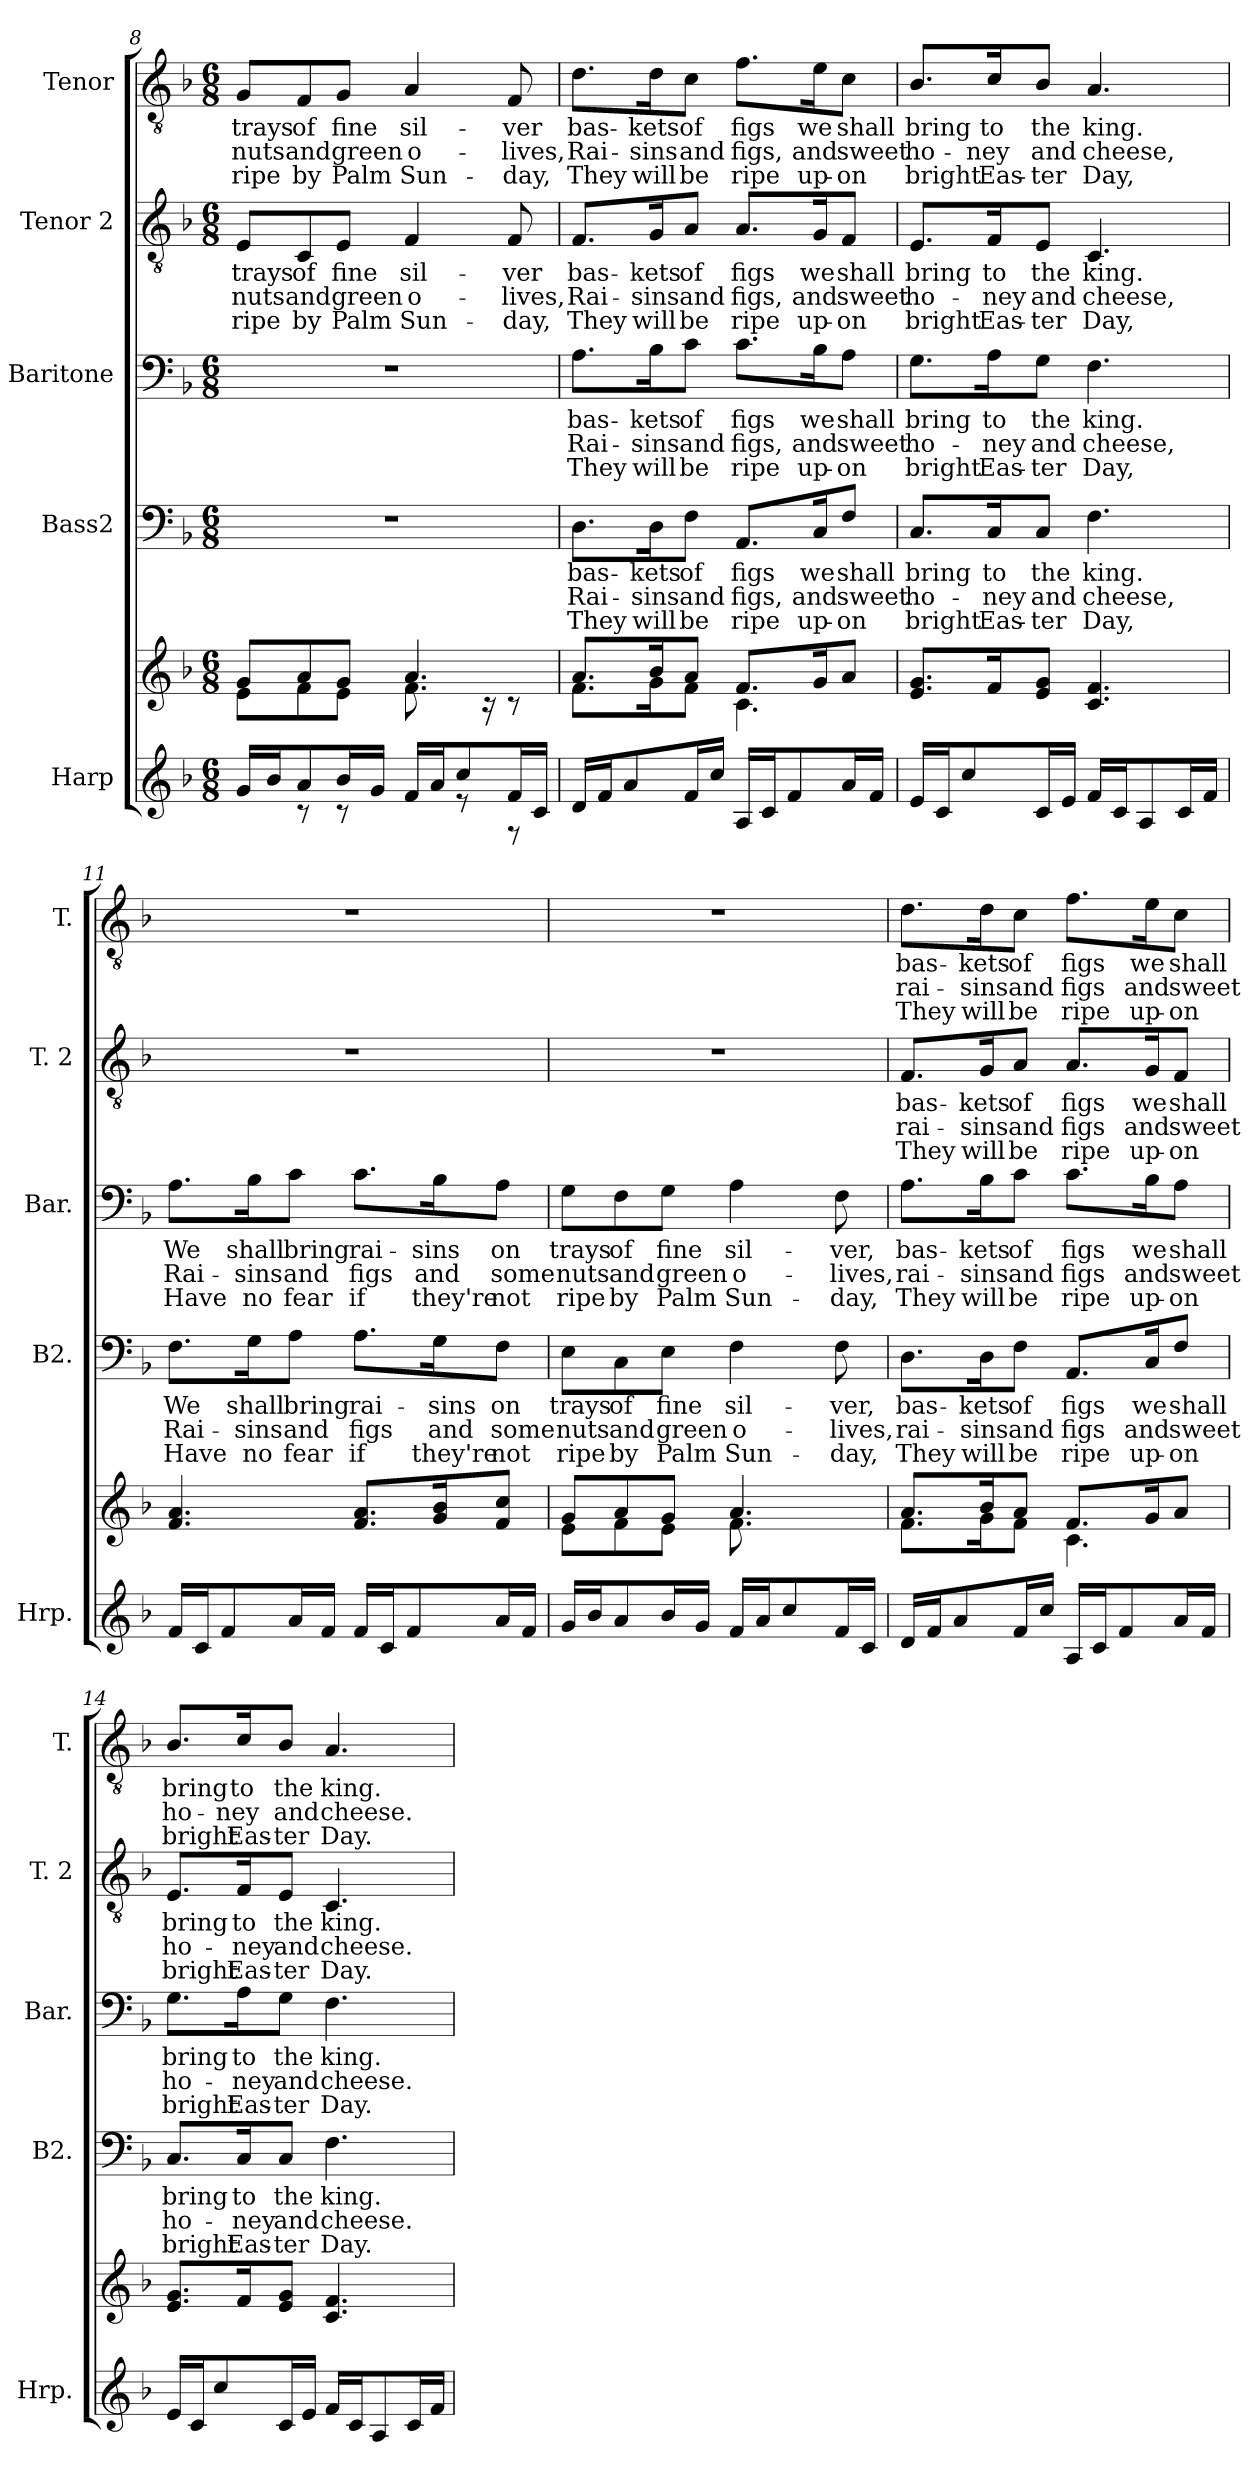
**kern	**kern	**kern	**text	**text	**text	**kern	**text	**text	**text	**kern	**text	**text	**text	**kern	**text	**text	**text
*part5	*part5	*part4	*part4	*part4	*part4	*part3	*part3	*part3	*part3	*part2	*part2	*part2	*part2	*part1	*part1	*part1	*part1
*staff6	*staff5	*staff4	*staff4	*staff4	*staff4	*staff3	*staff3	*staff3	*staff3	*staff2	*staff2	*staff2	*staff2	*staff1	*staff1	*staff1	*staff1
*I"Harp	*	*I"Bass2	*	*	*	*I"Baritone	*	*	*	*I"Tenor 2	*	*	*	*I"Tenor	*	*	*
*I'Hrp.	*	*I'B2.	*	*	*	*I'Bar.	*	*	*	*I'T. 2	*	*	*	*I'T.	*	*	*
*clefG2	*clefG2	*clefF4	*	*	*	*clefF4	*	*	*	*clefGv2	*	*	*	*clefGv2	*	*	*
*	*	*ITrd-7c-12	*	*	*	*	*	*	*	*	*	*	*	*	*	*	*
*k[b-]	*k[b-]	*k[b-]	*	*	*	*k[b-]	*	*	*	*k[b-]	*	*	*	*k[b-]	*	*	*
*M6/8	*M6/8	*M6/8	*	*	*	*M6/8	*	*	*	*M6/8	*	*	*	*M6/8	*	*	*
=8	=8	=8	=8	=8	=8	=8	=8	=8	=8	=8	=8	=8	=8	=8	=8	=8	=8
*^	*^	*	*	*	*	*	*	*	*	*	*	*	*	*	*	*	*
!	!	!	!	!	!	!	!	!	!	!	!	!	!LO:LY:b	!LO:LY:b	!LO:LY:b	!	!LO:LY:b	!LO:LY:b	!LO:LY:b
*	*	*	*	*	*	*	*	*	*	*	*	*	*	*	*	*^	*	*	*
16g/LL	8ryy	8g/L	8e\L	2.r	.	.	.	2.r	.	.	.	8E/L	trays	nuts	ripe	8G/L	8ryy	trays	nuts	ripe
16b-/J	.	.	.	.	.	.	.	.	.	.	.	.	.	.	.	.	.	.	.	.
!	!	!	!	!	!	!	!	!	!	!	!	!	!LO:LY:b	!LO:LY:b	!LO:LY:b	!	!	!LO:LY:b	!LO:LY:b	!LO:LY:b
8a/	8r	8a/	8f\	.	.	.	.	.	.	.	.	8C/	of	and	by	8F/	2ryy	of	and	by
!	!	!	!	!	!	!	!	!	!	!	!	!	!LO:LY:b	!LO:LY:b	!LO:LY:b	!	!	!LO:LY:b	!LO:LY:b	!LO:LY:b
16b-/L	8r	8g/J	8e\J	.	.	.	.	.	.	.	.	8E/J	fine	green	Palm	8G/J	.	fine	green	Palm
16g/JJ	.	.	.	.	.	.	.	.	.	.	.	.	.	.	.	.	.	.	.	.
!	!	!	!	!	!	!	!	!	!	!	!	!	!LO:LY:b	!LO:LY:b	!LO:LY:b	!	!	!LO:LY:b	!LO:LY:b	!LO:LY:b
16f/LL	8ryy	4.a/	8.f\	.	.	.	.	.	.	.	.	4F/	sil-	o-	Sun-	4A/	.	sil-	o-	Sun-
16a/J	.	.	.	.	.	.	.	.	.	.	.	.	.	.	.	.	.	.	.	.
8cc/	8r	.	.	.	.	.	.	.	.	.	.	.	.	.	.	.	.	.	.	.
.	.	.	16r	.	.	.	.	.	.	.	.	.	.	.	.	.	.	.	.	.
!	!	!	!	!	!	!	!	!	!	!	!	!	!LO:LY:b	!LO:LY:b	!LO:LY:b	!	!	!LO:LY:b	!LO:LY:b	!LO:LY:b
16f/L	8r	.	8r	.	.	.	.	.	.	.	.	8F/	-ver	-lives,	-day,	8F/	8ryy	-ver	-lives,	-day,
16c/JJ	.	.	.	.	.	.	.	.	.	.	.	.	.	.	.	.	.	.	.	.
*v	*v	*	*	*	*	*	*	*	*	*	*	*	*	*	*	*v	*v	*	*	*
=9	=9	=9	=9	=9	=9	=9	=9	=9	=9	=9	=9	=9	=9	=9	=9	=9	=9	=9
!	!	!	!	!LO:LY:b	!LO:LY:b	!LO:LY:b	!	!LO:LY:b	!LO:LY:b	!LO:LY:b	!	!LO:LY:b	!LO:LY:b	!LO:LY:b	!	!LO:LY:b	!LO:LY:b	!LO:LY:b
16d/LL	8.a/L	8.f\L	8.d\L	bas-	Rai-	They	8.A\L	bas-	Rai-	They	8.F/L	bas-	Rai-	They	8.d\L	bas-	Rai-	They
16f/J	.	.	.	.	.	.	.	.	.	.	.	.	.	.	.	.	.	.
8a/	.	.	.	.	.	.	.	.	.	.	.	.	.	.	.	.	.	.
!	!	!	!	!LO:LY:b	!LO:LY:b	!LO:LY:b	!	!LO:LY:b	!LO:LY:b	!LO:LY:b	!	!LO:LY:b	!LO:LY:b	!LO:LY:b	!	!LO:LY:b	!LO:LY:b	!LO:LY:b
.	16b-/K	16g\K	16d\K	-kets	-sins	will	16B-\K	-kets	-sins	will	16G/K	-kets	-sins	will	16d\K	-kets	-sins	will
!	!	!	!	!LO:LY:b	!LO:LY:b	!LO:LY:b	!	!LO:LY:b	!LO:LY:b	!LO:LY:b	!	!LO:LY:b	!LO:LY:b	!LO:LY:b	!	!LO:LY:b	!LO:LY:b	!LO:LY:b
16f/L	8a/J	8f\J	8f\J	of	and	be	8c\J	of	and	be	8A/J	of	and	be	8c\J	of	and	be
16cc/JJ	.	.	.	.	.	.	.	.	.	.	.	.	.	.	.	.	.	.
!	!	!	!	!LO:LY:b	!LO:LY:b	!LO:LY:b	!	!LO:LY:b	!LO:LY:b	!LO:LY:b	!	!LO:LY:b	!LO:LY:b	!LO:LY:b	!	!LO:LY:b	!LO:LY:b	!LO:LY:b
16A/LL	8.f/L	4.c\	8.A/L	figs	figs,	ripe	8.c\L	figs	figs,	ripe	8.A/L	figs	figs,	ripe	8.f\L	figs	figs,	ripe
16c/J	.	.	.	.	.	.	.	.	.	.	.	.	.	.	.	.	.	.
8f/	.	.	.	.	.	.	.	.	.	.	.	.	.	.	.	.	.	.
!	!	!	!	!LO:LY:b	!LO:LY:b	!LO:LY:b	!	!LO:LY:b	!LO:LY:b	!LO:LY:b	!	!LO:LY:b	!LO:LY:b	!LO:LY:b	!	!LO:LY:b	!LO:LY:b	!LO:LY:b
.	16g/K	.	16c/K	we	and	up-	16B-\K	we	and	up-	16G/K	we	and	up-	16e\K	we	and	up-
!	!	!	!	!LO:LY:b	!LO:LY:b	!LO:LY:b	!	!LO:LY:b	!LO:LY:b	!LO:LY:b	!	!LO:LY:b	!LO:LY:b	!LO:LY:b	!	!LO:LY:b	!LO:LY:b	!LO:LY:b
16a/L	8a/J	.	8f/J	shall	sweet	-on	8A\J	shall	sweet	-on	8F/J	shall	sweet	-on	8c\J	shall	sweet	-on
16f/JJ	.	.	.	.	.	.	.	.	.	.	.	.	.	.	.	.	.	.
*	*v	*v	*	*	*	*	*	*	*	*	*	*	*	*	*	*	*	*
!!LO:LB:g=z
=10	=10	=10	=10	=10	=10	=10	=10	=10	=10	=10	=10	=10	=10	=10	=10	=10	=10
!	!	!	!LO:LY:b	!LO:LY:b	!LO:LY:b	!	!LO:LY:b	!LO:LY:b	!LO:LY:b	!	!LO:LY:b	!LO:LY:b	!LO:LY:b	!	!LO:LY:b	!LO:LY:b	!LO:LY:b
16e/LL	8.e/ 8.g/L	8.c/L	bring	ho-	bright	8.G\L	bring	ho-	bright	8.E/L	bring	ho-	bright	8.B-/L	bring	ho-	bright
16c/J	.	.	.	.	.	.	.	.	.	.	.	.	.	.	.	.	.
8cc/	.	.	.	.	.	.	.	.	.	.	.	.	.	.	.	.	.
!	!	!	!LO:LY:b	!LO:LY:b	!LO:LY:b	!	!LO:LY:b	!LO:LY:b	!LO:LY:b	!	!LO:LY:b	!LO:LY:b	!LO:LY:b	!	!LO:LY:b	!LO:LY:b	!LO:LY:b
.	16f/K	16c/K	to	-ney	Eas-	16A\K	to	-ney	Eas-	16F/K	to	-ney	Eas-	16c/K	to	-ney	Eas-
!	!	!	!LO:LY:b	!LO:LY:b	!LO:LY:b	!	!LO:LY:b	!LO:LY:b	!LO:LY:b	!	!LO:LY:b	!LO:LY:b	!LO:LY:b	!	!LO:LY:b	!LO:LY:b	!LO:LY:b
16c/L	8e/ 8g/J	8c/J	the	and	-ter	8G\J	the	and	-ter	8E/J	the	and	-ter	8B-/J	the	and	-ter
16e/JJ	.	.	.	.	.	.	.	.	.	.	.	.	.	.	.	.	.
!	!	!	!LO:LY:b	!LO:LY:b	!LO:LY:b	!	!LO:LY:b	!LO:LY:b	!LO:LY:b	!	!LO:LY:b	!LO:LY:b	!LO:LY:b	!	!LO:LY:b	!LO:LY:b	!LO:LY:b
16f/LL	4.c/ 4.f/	4.f\	king.	cheese,	Day,	4.F\	king.	cheese,	Day,	4.C/	king.	cheese,	Day,	4.A/	king.	cheese,	Day,
16c/J	.	.	.	.	.	.	.	.	.	.	.	.	.	.	.	.	.
8A/	.	.	.	.	.	.	.	.	.	.	.	.	.	.	.	.	.
16c/L	.	.	.	.	.	.	.	.	.	.	.	.	.	.	.	.	.
16f/JJ	.	.	.	.	.	.	.	.	.	.	.	.	.	.	.	.	.
=11	=11	=11	=11	=11	=11	=11	=11	=11	=11	=11	=11	=11	=11	=11	=11	=11	=11
!	!	!	!LO:LY:b	!LO:LY:b	!LO:LY:b	!	!LO:LY:b	!LO:LY:b	!LO:LY:b	!	!	!	!	!	!	!	!
16f/LL	4.f/ 4.a/	8.f\L	We	Rai-	Have	8.A\L	We	Rai-	Have	2.r	.	.	.	2.r	.	.	.
16c/J	.	.	.	.	.	.	.	.	.	.	.	.	.	.	.	.	.
8f/	.	.	.	.	.	.	.	.	.	.	.	.	.	.	.	.	.
!	!	!	!LO:LY:b	!LO:LY:b	!LO:LY:b	!	!LO:LY:b	!LO:LY:b	!LO:LY:b	!	!	!	!	!	!	!	!
.	.	16g\K	shall	-sins	no	16B-\K	shall	-sins	no	.	.	.	.	.	.	.	.
!	!	!	!LO:LY:b	!LO:LY:b	!LO:LY:b	!	!LO:LY:b	!LO:LY:b	!LO:LY:b	!	!	!	!	!	!	!	!
16a/L	.	8a\J	bring	and	fear	8c\J	bring	and	fear	.	.	.	.	.	.	.	.
16f/JJ	.	.	.	.	.	.	.	.	.	.	.	.	.	.	.	.	.
!	!	!	!LO:LY:b	!LO:LY:b	!LO:LY:b	!	!LO:LY:b	!LO:LY:b	!LO:LY:b	!	!	!	!	!	!	!	!
16f/LL	8.f/ 8.a/L	8.a\L	rai-	figs	if	8.c\L	rai-	figs	if	.	.	.	.	.	.	.	.
16c/J	.	.	.	.	.	.	.	.	.	.	.	.	.	.	.	.	.
8f/	.	.	.	.	.	.	.	.	.	.	.	.	.	.	.	.	.
!	!	!	!LO:LY:b	!LO:LY:b	!LO:LY:b	!	!LO:LY:b	!LO:LY:b	!LO:LY:b	!	!	!	!	!	!	!	!
.	16g/ 16b-/K	16g\K	-sins	and	they're	16B-\K	-sins	and	they're	.	.	.	.	.	.	.	.
!	!	!	!LO:LY:b	!LO:LY:b	!LO:LY:b	!	!LO:LY:b	!LO:LY:b	!LO:LY:b	!	!	!	!	!	!	!	!
16a/L	8f/ 8cc/J	8f\J	on	some	not	8A\J	on	some	not	.	.	.	.	.	.	.	.
16f/JJ	.	.	.	.	.	.	.	.	.	.	.	.	.	.	.	.	.
=12	=12	=12	=12	=12	=12	=12	=12	=12	=12	=12	=12	=12	=12	=12	=12	=12	=12
*^	*^	*	*	*	*	*	*	*	*	*	*	*	*	*	*	*	*
!	!	!	!	!	!LO:LY:b	!LO:LY:b	!LO:LY:b	!	!LO:LY:b	!LO:LY:b	!LO:LY:b	!	!	!	!	!	!	!	!
*	*	*	*	*	*	*	*	*^	*	*	*	*	*	*	*	*	*	*	*
16g/LL	8ryy	8g/L	8e\L	8e\L	trays	nuts	ripe	8G\L	8ryy	trays	nuts	ripe	2.r	.	.	.	2.r	.	.	.
16b-/J	.	.	.	.	.	.	.	.	.	.	.	.	.	.	.	.	.	.	.	.
!	!	!	!	!	!LO:LY:b	!LO:LY:b	!LO:LY:b	!	!	!LO:LY:b	!LO:LY:b	!LO:LY:b	!	!	!	!	!	!	!	!
8a/	8ryy	8a/	8f\	8c\	of	and	by	8F\	2ryy	of	and	by	.	.	.	.	.	.	.	.
!	!	!	!	!	!LO:LY:b	!LO:LY:b	!LO:LY:b	!	!	!LO:LY:b	!LO:LY:b	!LO:LY:b	!	!	!	!	!	!	!	!
16b-/L	8ryy	8g/J	8e\J	8e\J	fine	green	Palm	8G\J	.	fine	green	Palm	.	.	.	.	.	.	.	.
16g/JJ	.	.	.	.	.	.	.	.	.	.	.	.	.	.	.	.	.	.	.	.
!	!	!	!	!	!LO:LY:b	!LO:LY:b	!LO:LY:b	!	!	!LO:LY:b	!LO:LY:b	!LO:LY:b	!	!	!	!	!	!	!	!
16f/LL	8ryy	4.a/	8.f\	4f\	sil-	o-	Sun-	4A\	.	sil-	o-	Sun-	.	.	.	.	.	.	.	.
16a/J	.	.	.	.	.	.	.	.	.	.	.	.	.	.	.	.	.	.	.	.
8cc/	8ryy	.	.	.	.	.	.	.	.	.	.	.	.	.	.	.	.	.	.	.
.	.	.	16ryy	.	.	.	.	.	.	.	.	.	.	.	.	.	.	.	.	.
!	!	!	!	!	!LO:LY:b	!LO:LY:b	!LO:LY:b	!	!	!LO:LY:b	!LO:LY:b	!LO:LY:b	!	!	!	!	!	!	!	!
16f/L	8ryy	.	8ryy	8f\	-ver,	-lives,	-day,	8F\	8ryy	-ver,	-lives,	-day,	.	.	.	.	.	.	.	.
16c/JJ	.	.	.	.	.	.	.	.	.	.	.	.	.	.	.	.	.	.	.	.
*v	*v	*	*	*	*	*	*	*v	*v	*	*	*	*	*	*	*	*	*	*	*
=13	=13	=13	=13	=13	=13	=13	=13	=13	=13	=13	=13	=13	=13	=13	=13	=13	=13	=13
!	!	!	!	!LO:LY:b	!LO:LY:b	!LO:LY:b	!	!LO:LY:b	!LO:LY:b	!LO:LY:b	!	!LO:LY:b	!LO:LY:b	!LO:LY:b	!	!LO:LY:b	!LO:LY:b	!LO:LY:b
16d/LL	8.a/L	8.f\L	8.d\L	bas-	rai-	They	8.A\L	bas-	rai-	They	8.F/L	bas-	rai-	They	8.d\L	bas-	rai-	They
16f/J	.	.	.	.	.	.	.	.	.	.	.	.	.	.	.	.	.	.
8a/	.	.	.	.	.	.	.	.	.	.	.	.	.	.	.	.	.	.
!	!	!	!	!LO:LY:b	!LO:LY:b	!LO:LY:b	!	!LO:LY:b	!LO:LY:b	!LO:LY:b	!	!LO:LY:b	!LO:LY:b	!LO:LY:b	!	!LO:LY:b	!LO:LY:b	!LO:LY:b
.	16b-/K	16g\K	16d\K	-kets	-sins	will	16B-\K	-kets	-sins	will	16G/K	-kets	-sins	will	16d\K	-kets	-sins	will
!	!	!	!	!LO:LY:b	!LO:LY:b	!LO:LY:b	!	!LO:LY:b	!LO:LY:b	!LO:LY:b	!	!LO:LY:b	!LO:LY:b	!LO:LY:b	!	!LO:LY:b	!LO:LY:b	!LO:LY:b
16f/L	8a/J	8f\J	8f\J	of	and	be	8c\J	of	and	be	8A/J	of	and	be	8c\J	of	and	be
16cc/JJ	.	.	.	.	.	.	.	.	.	.	.	.	.	.	.	.	.	.
!	!	!	!	!LO:LY:b	!LO:LY:b	!LO:LY:b	!	!LO:LY:b	!LO:LY:b	!LO:LY:b	!	!LO:LY:b	!LO:LY:b	!LO:LY:b	!	!LO:LY:b	!LO:LY:b	!LO:LY:b
16A/LL	8.f/L	4.c\	8.A/L	figs	figs	ripe	8.c\L	figs	figs	ripe	8.A/L	figs	figs	ripe	8.f\L	figs	figs	ripe
16c/J	.	.	.	.	.	.	.	.	.	.	.	.	.	.	.	.	.	.
8f/	.	.	.	.	.	.	.	.	.	.	.	.	.	.	.	.	.	.
!	!	!	!	!LO:LY:b	!LO:LY:b	!LO:LY:b	!	!LO:LY:b	!LO:LY:b	!LO:LY:b	!	!LO:LY:b	!LO:LY:b	!LO:LY:b	!	!LO:LY:b	!LO:LY:b	!LO:LY:b
.	16g/K	.	16c/K	we	and	up-	16B-\K	we	and	up-	16G/K	we	and	up-	16e\K	we	and	up-
!	!	!	!	!LO:LY:b	!LO:LY:b	!LO:LY:b	!	!LO:LY:b	!LO:LY:b	!LO:LY:b	!	!LO:LY:b	!LO:LY:b	!LO:LY:b	!	!LO:LY:b	!LO:LY:b	!LO:LY:b
16a/L	8a/J	.	8f/J	shall	sweet	-on	8A\J	shall	sweet	-on	8F/J	shall	sweet	-on	8c\J	shall	sweet	-on
16f/JJ	.	.	.	.	.	.	.	.	.	.	.	.	.	.	.	.	.	.
*	*v	*v	*	*	*	*	*	*	*	*	*	*	*	*	*	*	*	*
!!LO:PB:g=z
=14	=14	=14	=14	=14	=14	=14	=14	=14	=14	=14	=14	=14	=14	=14	=14	=14	=14
!	!	!	!LO:LY:b	!LO:LY:b	!LO:LY:b	!	!LO:LY:b	!LO:LY:b	!LO:LY:b	!	!LO:LY:b	!LO:LY:b	!LO:LY:b	!	!LO:LY:b	!LO:LY:b	!LO:LY:b
16e/LL	8.e/ 8.g/L	8.c/L	bring	ho-	bright	8.G\L	bring	ho-	bright	8.E/L	bring	ho-	bright	8.B-/L	bring	ho-	bright
16c/J	.	.	.	.	.	.	.	.	.	.	.	.	.	.	.	.	.
8cc/	.	.	.	.	.	.	.	.	.	.	.	.	.	.	.	.	.
!	!	!	!LO:LY:b	!LO:LY:b	!LO:LY:b	!	!LO:LY:b	!LO:LY:b	!LO:LY:b	!	!LO:LY:b	!LO:LY:b	!LO:LY:b	!	!LO:LY:b	!LO:LY:b	!LO:LY:b
.	16f/K	16c/K	to	-ney	Eas-	16A\K	to	-ney	Eas-	16F/K	to	-ney	Eas-	16c/K	to	-ney	Eas-
!	!	!	!LO:LY:b	!LO:LY:b	!LO:LY:b	!	!LO:LY:b	!LO:LY:b	!LO:LY:b	!	!LO:LY:b	!LO:LY:b	!LO:LY:b	!	!LO:LY:b	!LO:LY:b	!LO:LY:b
16c/L	8e/ 8g/J	8c/J	the	and	-ter	8G\J	the	and	-ter	8E/J	the	and	-ter	8B-/J	the	and	-ter
16e/JJ	.	.	.	.	.	.	.	.	.	.	.	.	.	.	.	.	.
!	!	!	!LO:LY:b	!LO:LY:b	!LO:LY:b	!	!LO:LY:b	!LO:LY:b	!LO:LY:b	!	!LO:LY:b	!LO:LY:b	!LO:LY:b	!	!LO:LY:b	!LO:LY:b	!LO:LY:b
16f/LL	4.c/ 4.f/	4.f\	king.	cheese.	Day.	4.F\	king.	cheese.	Day.	4.C/	king.	cheese.	Day.	4.A/	king.	cheese.	Day.
16c/J	.	.	.	.	.	.	.	.	.	.	.	.	.	.	.	.	.
8A/	.	.	.	.	.	.	.	.	.	.	.	.	.	.	.	.	.
16c/L	.	.	.	.	.	.	.	.	.	.	.	.	.	.	.	.	.
16f/JJ	.	.	.	.	.	.	.	.	.	.	.	.	.	.	.	.	.
=	=	=	=	=	=	=	=	=	=	=	=	=	=	=	=	=	=
*-	*-	*-	*-	*-	*-	*-	*-	*-	*-	*-	*-	*-	*-	*-	*-	*-	*-
